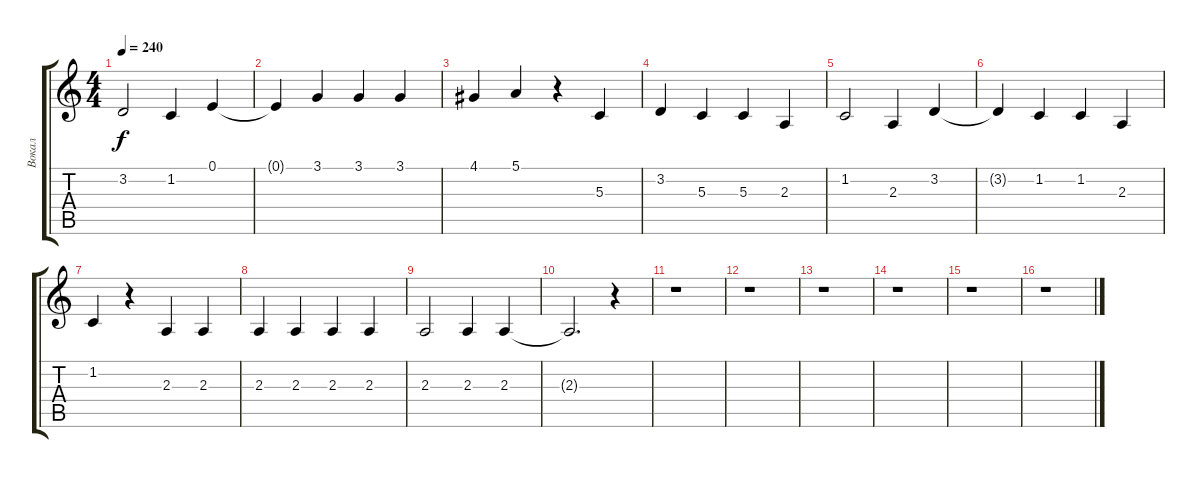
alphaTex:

\track ("Вокал" "Вокал") {instrument lead1square}
\staff {score tabs}
\tuning (E4 B3 G3 D3 A2 E2) {hide}
\ts (4 4)
\tempo 240
\clef g2
\ks c
3.2.2{dy f} 1.2.4 0.1.4 |
0.1{t}.4 3.1.4 3.1.4 3.1.4 |
4.1.4 5.1.4 r.4 5.3.4 |
3.2.4 5.3.4 5.3.4 2.3.4 |
1.2.2 2.3.4 3.2.4 |
3.2{t}.4 1.2.4 1.2.4 2.3.4 |
1.2.4 r.4 2.3.4 2.3.4 |
2.3.4 2.3.4 2.3.4 2.3.4 |
2.3.2 2.3.4 2.3.4 |
2.3{t}.2{d} r.4 |
r.1 |
r.1 |
r.1 |
r.1 |
r.1 |
r.1
